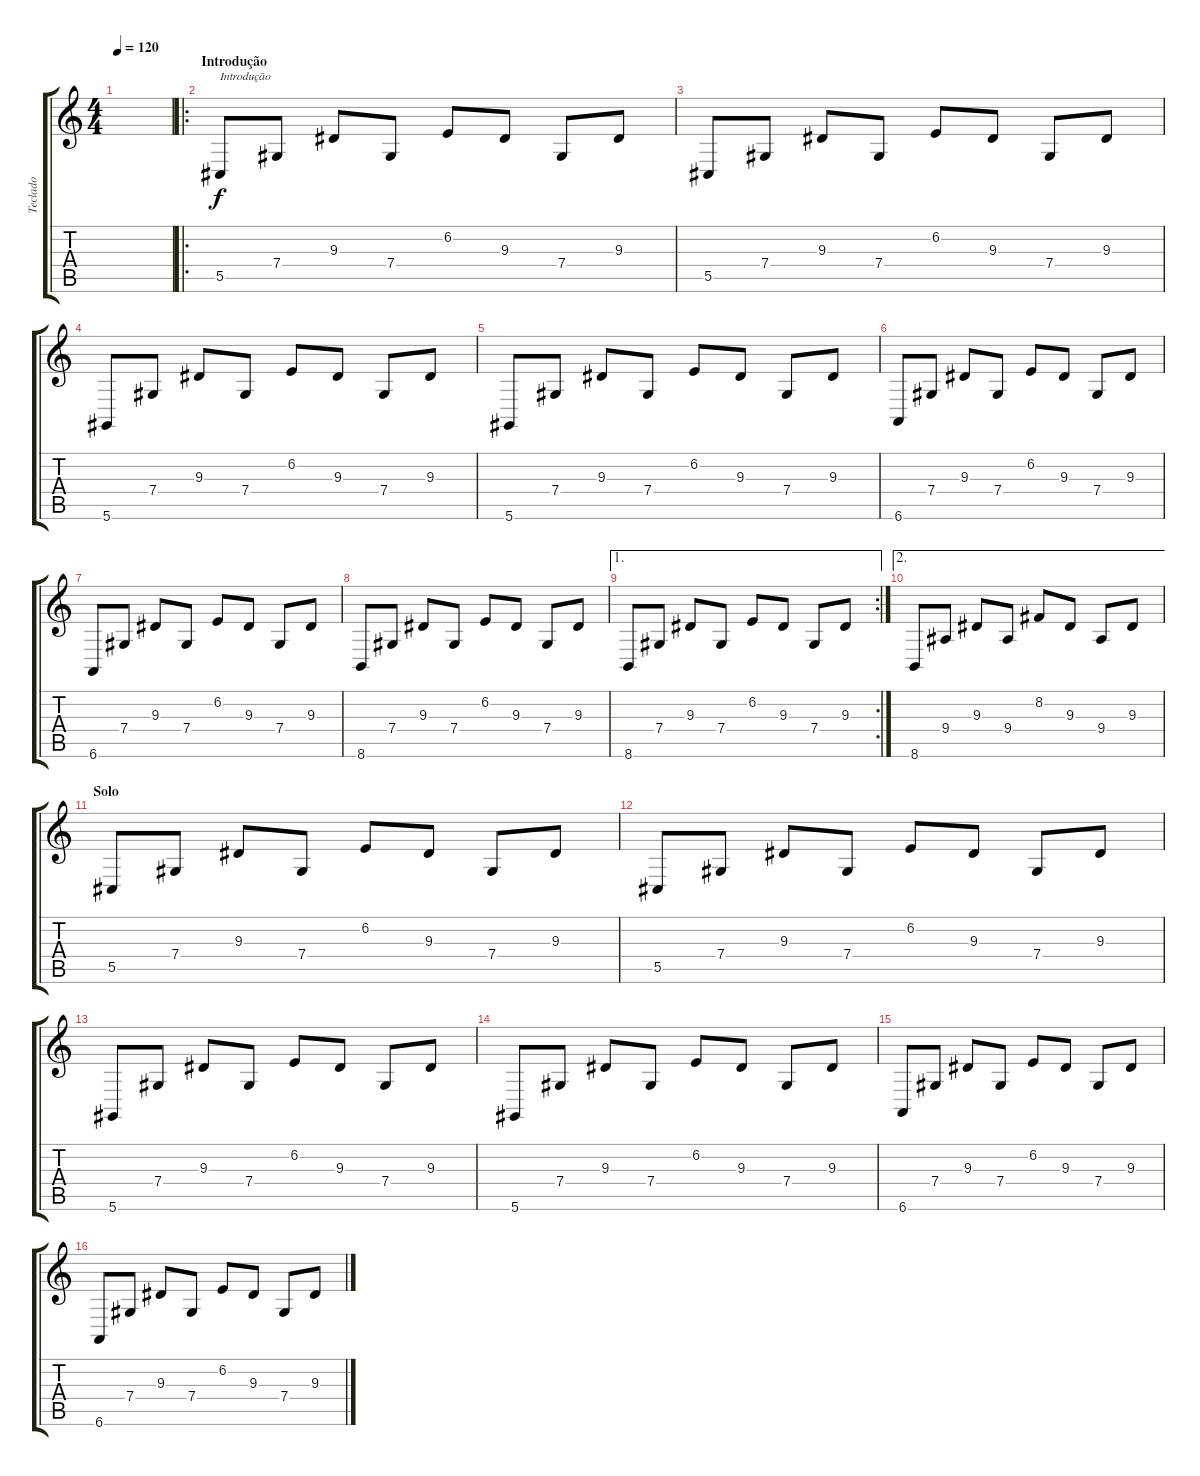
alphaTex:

\track ("Teclado" "Teclado") {instrument fx5brightness}
\staff {score tabs}
\tuning (Eb4 Bb3 Gb3 Db3 Ab2 Eb2) {hide}
\ts (4 4)
\tempo 120
\clef g2
\ks c
|
\ro
\section ("" "Introdução")
5.5.8{txt "Introdução" instrument fx5brightness} 7.4.8 9.3.8 7.4.8 6.2.8 9.3.8 7.4.8 9.3.8 |
5.5.8 7.4.8 9.3.8 7.4.8 6.2.8 9.3.8 7.4.8 9.3.8 |
5.6.8 7.4.8 9.3.8 7.4.8 6.2.8 9.3.8 7.4.8 9.3.8 |
5.6.8 7.4.8 9.3.8 7.4.8 6.2.8 9.3.8 7.4.8 9.3.8 |
6.6.8 7.4.8 9.3.8 7.4.8 6.2.8 9.3.8 7.4.8 9.3.8 |
6.6.8 7.4.8 9.3.8 7.4.8 6.2.8 9.3.8 7.4.8 9.3.8 |
8.6.8 7.4.8 9.3.8 7.4.8 6.2.8 9.3.8 7.4.8 9.3.8 |
\ae 1
\rc 2
8.6.8 7.4.8 9.3.8 7.4.8 6.2.8 9.3.8 7.4.8 9.3.8 |
\ae 2
8.6.8 9.4.8 9.3.8 9.4.8 8.2.8 9.3.8 9.4.8 9.3.8 |
\section ("" "Solo")
5.5.8{volume 8} 7.4.8 9.3.8 7.4.8 6.2.8 9.3.8 7.4.8 9.3.8 |
5.5.8 7.4.8 9.3.8 7.4.8 6.2.8 9.3.8 7.4.8 9.3.8 |
5.6.8 7.4.8 9.3.8 7.4.8 6.2.8 9.3.8 7.4.8 9.3.8 |
5.6.8 7.4.8 9.3.8 7.4.8 6.2.8 9.3.8 7.4.8 9.3.8 |
6.6.8 7.4.8 9.3.8 7.4.8 6.2.8 9.3.8 7.4.8 9.3.8 |
6.6.8 7.4.8 9.3.8 7.4.8 6.2.8 9.3.8 7.4.8 9.3.8
